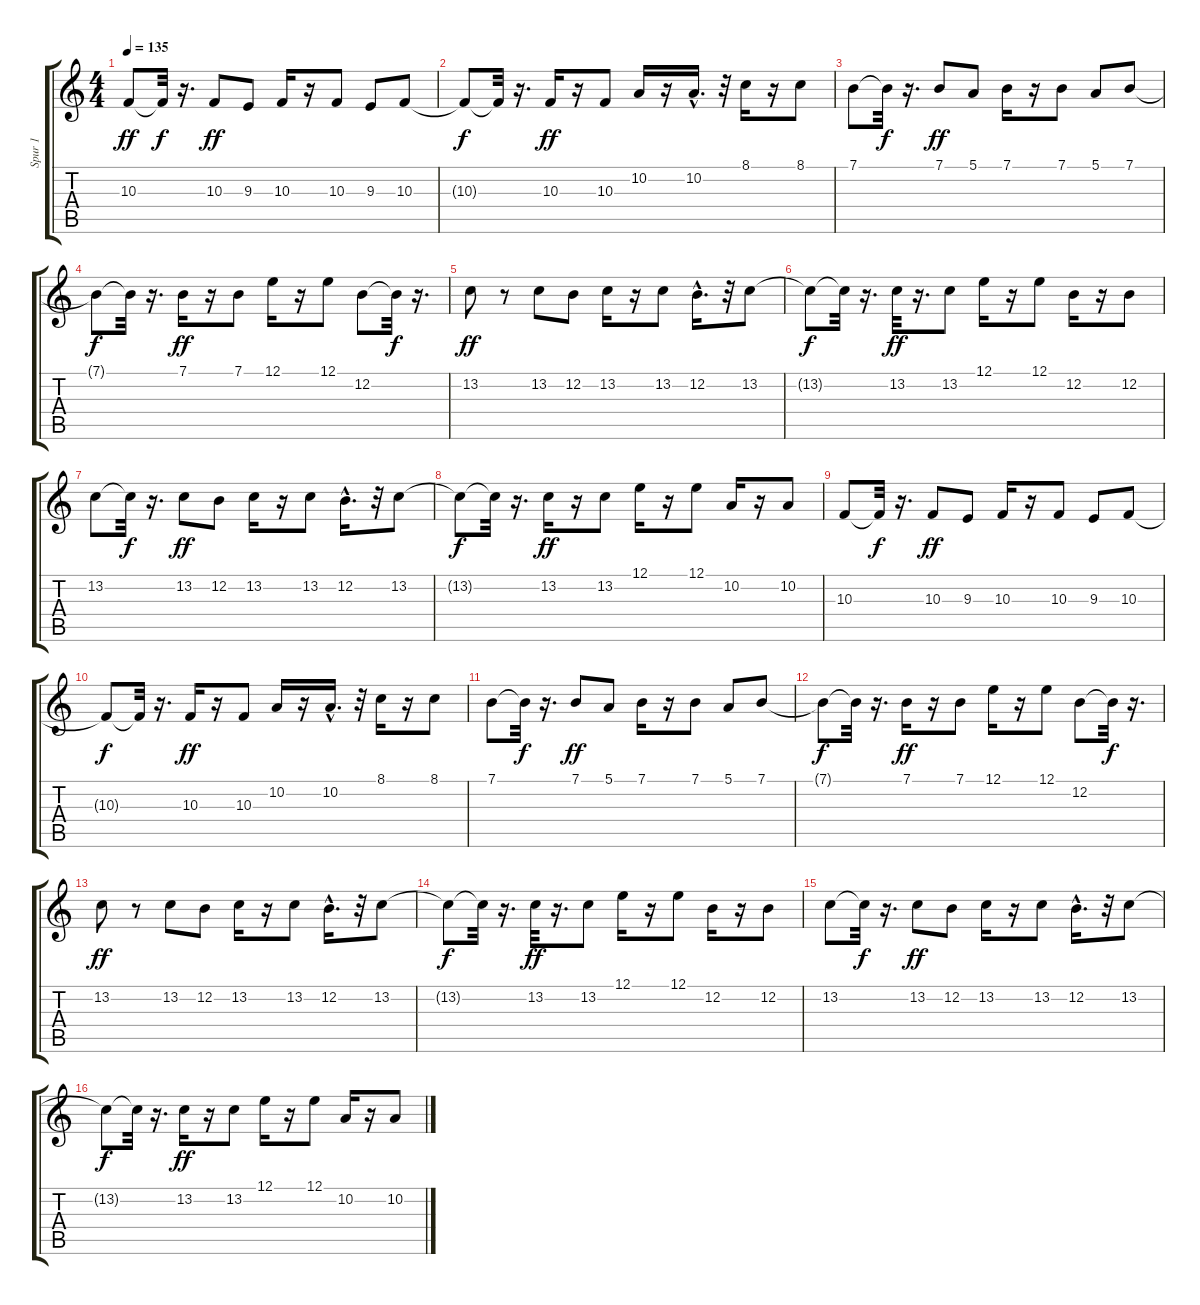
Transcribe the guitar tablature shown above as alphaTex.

\track ("Spur 1" "Spur 1") {instrument lead8bassandlead}
\staff {score tabs}
\tuning (E4 B3 G3 D3 A2 E2) {hide}
\ts (4 4)
\tempo 135
\clef g2
\ks c
10.3.8{dy ff} 10.3{t}.32{dy f} r.16{d} 10.3.8{dy ff} 9.3.8 10.3.16 r.16 10.3.8 9.3.8 10.3.8 |
10.3{t}.8{dy f} 10.3{t}.32 r.16{d} 10.3.16{dy ff} r.16 10.3.8 10.2.16 r.16 10.2{hac}.16{d} r.32 8.1.16 r.16 8.1.8 |
7.1.8 7.1{t}.32{dy f} r.16{d} 7.1.8{dy ff} 5.1.8 7.1.16 r.16 7.1.8 5.1.8 7.1.8 |
7.1{t}.8{dy f} 7.1{t}.32 r.16{d} 7.1.16{dy ff} r.16 7.1.8 12.1.16 r.16 12.1.8 12.2.8 12.2{t}.32{dy f} r.16{d} |
13.2.8{dy ff} r.8 13.2.8 12.2.8 13.2.16 r.16 13.2.8 12.2{hac}.16{d} r.32 13.2.8 |
13.2{t}.8{dy f} 13.2{t}.32 r.16{d} 13.2.32{dy ff} r.16{d} 13.2.8 12.1.16 r.16 12.1.8 12.2.16 r.16 12.2.8 |
13.2.8 13.2{t}.32{dy f} r.16{d} 13.2.8{dy ff} 12.2.8 13.2.16 r.16 13.2.8 12.2{hac}.16{d} r.32 13.2.8 |
13.2{t}.8{dy f} 13.2{t}.32 r.16{d} 13.2.16{dy ff} r.16 13.2.8 12.1.16 r.16 12.1.8 10.2.16 r.16 10.2.8 |
10.3.8 10.3{t}.32{dy f} r.16{d} 10.3.8{dy ff} 9.3.8 10.3.16 r.16 10.3.8 9.3.8 10.3.8 |
10.3{t}.8{dy f} 10.3{t}.32 r.16{d} 10.3.16{dy ff} r.16 10.3.8 10.2.16 r.16 10.2{hac}.16{d} r.32 8.1.16 r.16 8.1.8 |
7.1.8 7.1{t}.32{dy f} r.16{d} 7.1.8{dy ff} 5.1.8 7.1.16 r.16 7.1.8 5.1.8 7.1.8 |
7.1{t}.8{dy f} 7.1{t}.32 r.16{d} 7.1.16{dy ff} r.16 7.1.8 12.1.16 r.16 12.1.8 12.2.8 12.2{t}.32{dy f} r.16{d} |
13.2.8{dy ff} r.8 13.2.8 12.2.8 13.2.16 r.16 13.2.8 12.2{hac}.16{d} r.32 13.2.8 |
13.2{t}.8{dy f} 13.2{t}.32 r.16{d} 13.2.32{dy ff} r.16{d} 13.2.8 12.1.16 r.16 12.1.8 12.2.16 r.16 12.2.8 |
13.2.8 13.2{t}.32{dy f} r.16{d} 13.2.8{dy ff} 12.2.8 13.2.16 r.16 13.2.8 12.2{hac}.16{d} r.32 13.2.8 |
13.2{t}.8{dy f} 13.2{t}.32 r.16{d} 13.2.16{dy ff} r.16 13.2.8 12.1.16 r.16 12.1.8 10.2.16 r.16 10.2.8
